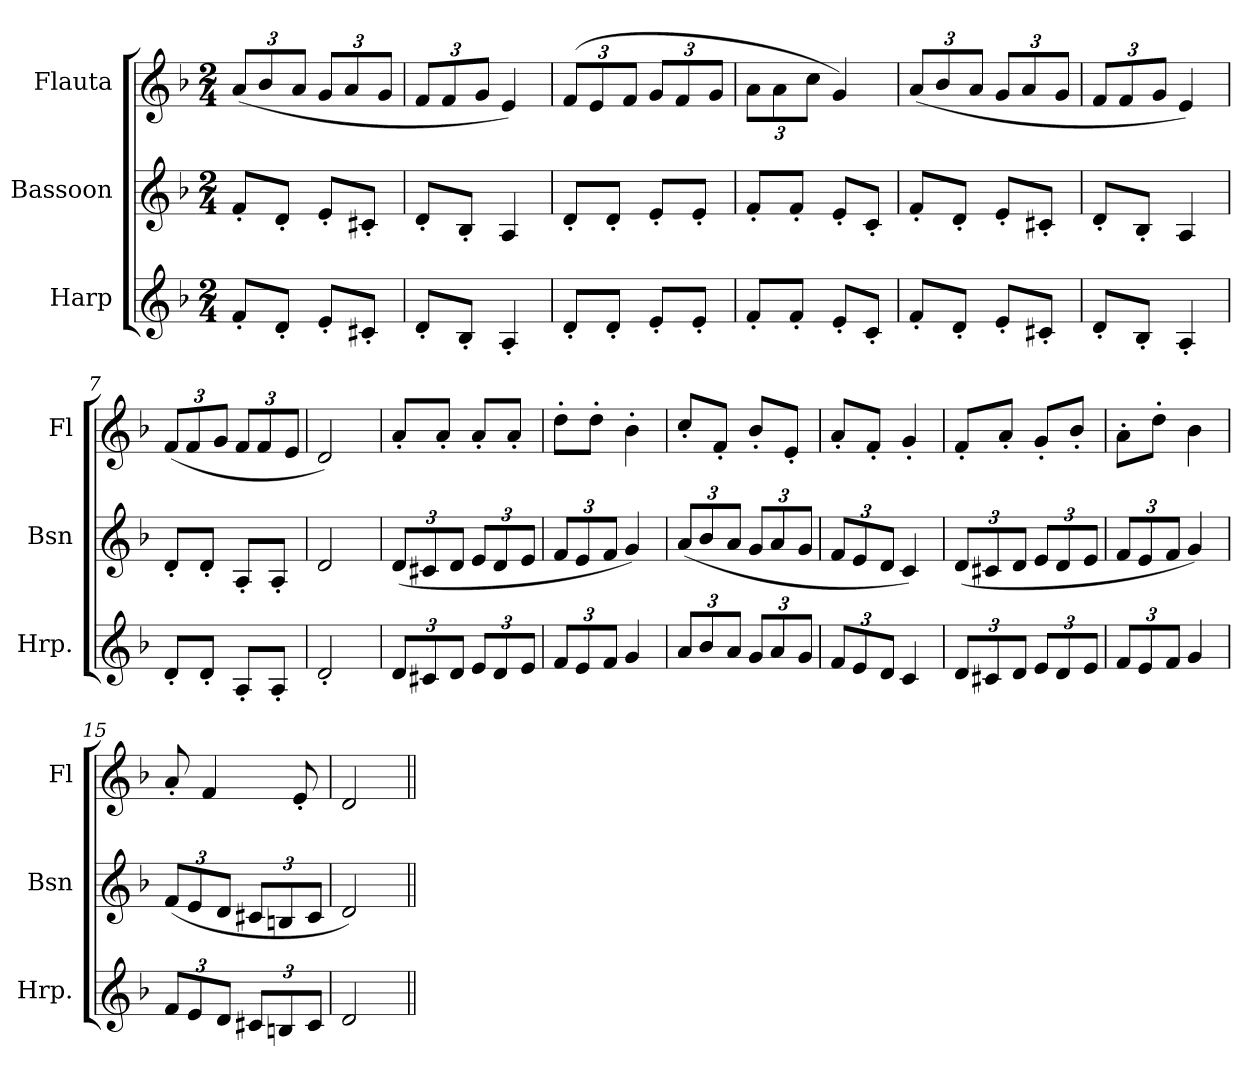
**kern	**kern	**kern
*part3	*part2	*part1
*staff3	*staff2	*staff1
*I"Harp	*I"Bassoon	*I"Flauta
*I'Hrp.	*I'Bsn	*I'Fl
*stria5	*	*
*clefG2	*clefG2	*clefG2
*k[b-]	*k[b-]	*k[b-]
*M2/4	*M2/4	*M2/4
*MM60	*MM60	*MM60
*	*	*Xbrackettup
=1	=1	=1
8f'/L	8f'/L	(<12a/L
.	.	12b-/
8d'/J	8d'/J	.
.	.	12a/J
8e'/L	8e'/L	12g/L
.	.	12a/
8c#X'/J	8c#X'/J	.
.	.	12g/J
=2	=2	=2
8d'/L	8d'/L	12f/L
.	.	12f/
8B-'/J	8B-'/J	.
.	.	12g/J
4A'/	4A/	4e/)
=3	=3	=3
8d'/L	8d'/L	(>12f/L
.	.	12e/
8d'/J	8d'/J	.
.	.	12f/J
8e'/L	8e'/L	12g/L
.	.	12f/
8e'/J	8e'/J	.
.	.	12g/J
=4	=4	=4
8f'/L	8f'/L	12a\L
.	.	12a\
8f'/J	8f'/J	.
.	.	12cc\J
8e'/L	8e'/L	4g/)
8c'/J	8c'/J	.
=5	=5	=5
8f'/L	8f'/L	(<12a/L
.	.	12b-/
8d'/J	8d'/J	.
.	.	12a/J
8e'/L	8e'/L	12g/L
.	.	12a/
8c#X'/J	8c#X'/J	.
.	.	12g/J
=6	=6	=6
8d'/L	8d'/L	12f/L
.	.	12f/
8B-'/J	8B-'/J	.
.	.	12g/J
4A'/	4A/	4e/)
=7	=7	=7
8d'/L	8d'/L	(<12f/L
.	.	12f/
8d'/J	8d'/J	.
.	.	12g/J
8A'/L	8A'/L	12f/L
.	.	12f/
8A'/J	8A'/J	.
.	.	12e/J
=8	=8	=8
2d'/	2d/	2d/)
!!LO:LB:g=z
=9	=9	=9
*Xbrackettup	*Xbrackettup	*
12d/L	(<12d/L	8a'/L
12c#X/	12c#X/	.
.	.	8a'/J
12d/J	12d/J	.
12e/L	12e/L	8a'/L
12d/	12d/	.
.	.	8a'/J
12e/J	12e/J	.
=10	=10	=10
12f/L	12f/L	8dd'\L
12e/	12e/	.
.	.	8dd'\J
12f/J	12f/J	.
4g/	4g/)	4b-'\
=11	=11	=11
12a/L	(<12a/L	8cc'/L
12b-/	12b-/	.
.	.	8f'/J
12a/J	12a/J	.
12g/L	12g/L	8b-'/L
12a/	12a/	.
.	.	8e'/J
12g/J	12g/J	.
=12	=12	=12
12f/L	12f/L	8a'/L
12e/	12e/	.
.	.	8f'/J
12d/J	12d/J	.
*	*	*MM55
4c/	4c/)	4g'/
=13	=13	=13
12d/L	(<12d/L	8f'/L
12c#X/	12c#X/	.
.	.	8a'/J
12d/J	12d/J	.
12e/L	12e/L	8g'/L
12d/	12d/	.
.	.	8b-'/J
12e/J	12e/J	.
=14	=14	=14
12f/L	12f/L	8a'\L
12e/	12e/	.
.	.	8dd'\J
12f/J	12f/J	.
4g/	4g/)	4b-\
=15	=15	=15
12f/L	(<12f/L	8a'/
12e/	12e/	.
.	.	4f/
12d/J	12d/J	.
12c#X/L	12c#X/L	.
12Bn/	12Bn/	.
.	.	8e'/
12c#/J	12c#/J	.
=16	=16	=16
2d/	2d/)	2d/
=||	=||	=||
*-	*-	*-
